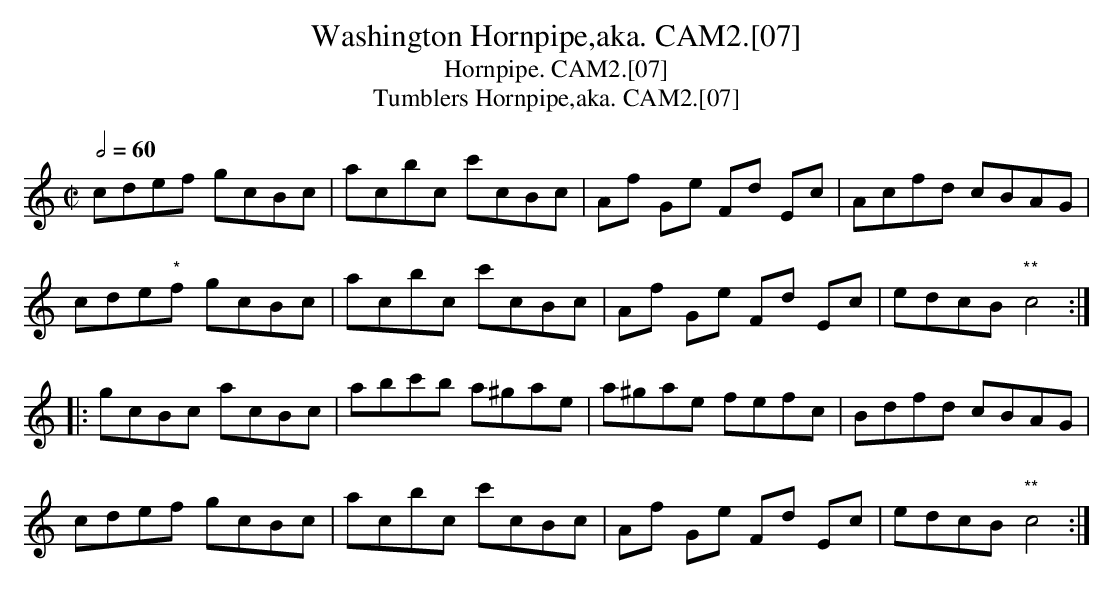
X:1
T:Washington Hornpipe,aka. CAM2.[07]
T:Hornpipe. CAM2.[07]
T:Tumblers Hornpipe,aka. CAM2.[07]
M:C|
L:1/8
Q:2/4=60
K:C
cdef gcBc | acbc c'cBc | Af Ge Fd Ec | Acfd cBAG |
cde"*"f gcBc | acbc c'cBc | Af Ge Fd Ec | edcB "**" c4 :|
|: gcBc acBc | abc'b a^gae | a^gae fefc | Bdfd cBAG |
cdef gcBc | acbc c'cBc | Af Ge Fd Ec | edcB "**" c4 :|
